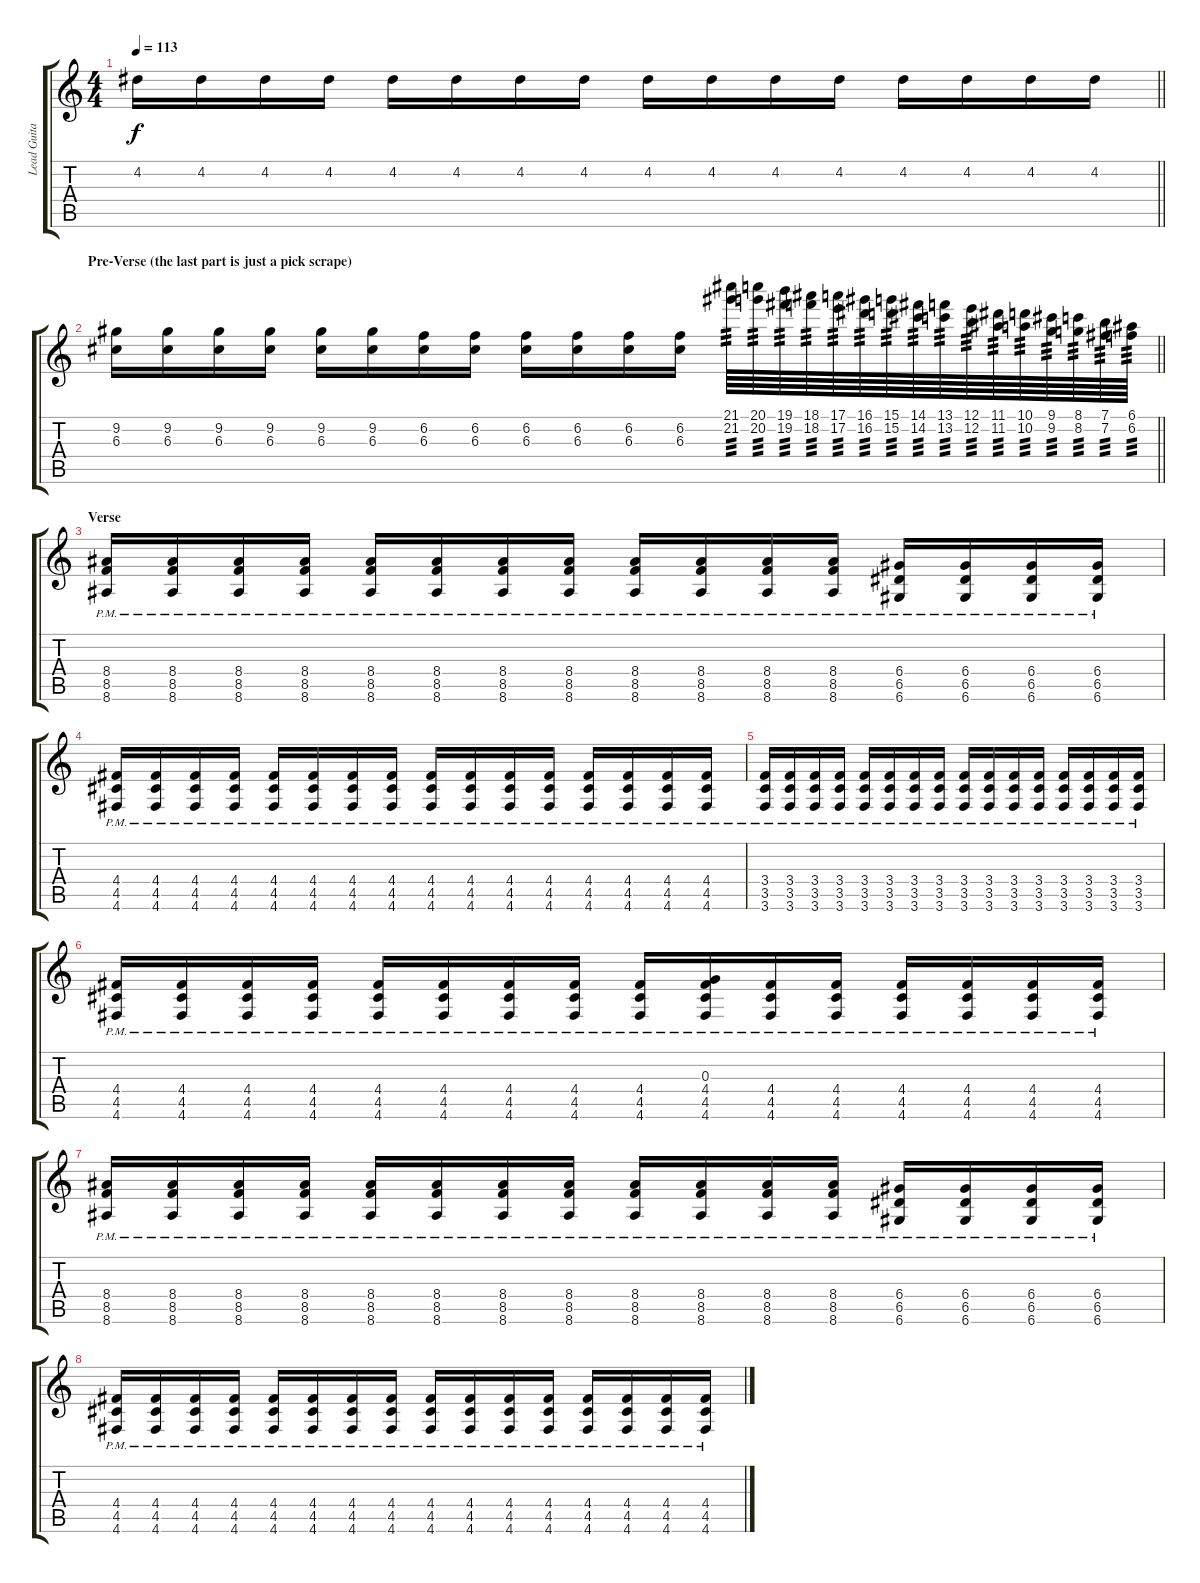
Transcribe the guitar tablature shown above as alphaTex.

\track ("Lead Guitar" "Lead Guita") {instrument overdrivenguitar}
\staff {score tabs}
\tuning (E4 B3 G3 D3 A2 D2) {hide}
\ts (4 4)
\tempo 113
\clef g2
\barLineRight lightlight
\ks c
4.2.16{dy f} 4.2.16 4.2.16 4.2.16 4.2.16 4.2.16 4.2.16 4.2.16 4.2.16 4.2.16 4.2.16 4.2.16 4.2.16 4.2.16 4.2.16 4.2.16 |
\section ("" "Pre-Verse (the last part is just a pick scrape)")
\barLineRight lightlight
(9.2 6.3).16 (9.2 6.3).16 (9.2 6.3).16 (9.2 6.3).16 (9.2 6.3).16 (9.2 6.3).16 (6.2 6.3).16 (6.2 6.3).16 (6.2 6.3).16 (6.2 6.3).16 (6.2 6.3).16 (6.2 6.3).16 (21.1 21.2).64{tp 3} (20.1 20.2).64{tp 3} (19.1 19.2).64{tp 3} (18.1 18.2).64{tp 3} (17.1 17.2).64{tp 3} (16.1 16.2).64{tp 3} (15.1 15.2).64{tp 3} (14.1 14.2).64{tp 3} (13.1 13.2).64{tp 3} (12.1 12.2).64{tp 3} (11.1 11.2).64{tp 3} (10.1 10.2).64{tp 3} (9.1 9.2).64{tp 3} (8.1 8.2).64{tp 3} (7.1 7.2).64{tp 3} (6.1 6.2).64{tp 3} |
\section ("" "Verse")
(8.4{pm} 8.5{pm} 8.6{pm}).16 (8.4{pm} 8.5{pm} 8.6{pm}).16 (8.4{pm} 8.5{pm} 8.6{pm}).16 (8.4{pm} 8.5{pm} 8.6{pm}).16 (8.4{pm} 8.5{pm} 8.6{pm}).16 (8.4{pm} 8.5{pm} 8.6{pm}).16 (8.4{pm} 8.5{pm} 8.6{pm}).16 (8.4{pm} 8.5{pm} 8.6{pm}).16 (8.4{pm} 8.5{pm} 8.6{pm}).16 (8.4{pm} 8.5{pm} 8.6{pm}).16 (8.4{pm} 8.5{pm} 8.6{pm}).16 (8.4{pm} 8.5{pm} 8.6{pm}).16 (6.4{pm} 6.5{pm} 6.6{pm}).16 (6.4{pm} 6.5{pm} 6.6{pm}).16 (6.4{pm} 6.5{pm} 6.6{pm}).16 (6.4{pm} 6.5{pm} 6.6{pm}).16 |
(4.4{pm} 4.5{pm} 4.6{pm}).16 (4.4{pm} 4.5{pm} 4.6{pm}).16 (4.4{pm} 4.5{pm} 4.6{pm}).16 (4.4{pm} 4.5{pm} 4.6{pm}).16 (4.4{pm} 4.5{pm} 4.6{pm}).16 (4.4{pm} 4.5{pm} 4.6{pm}).16 (4.4{pm} 4.5{pm} 4.6{pm}).16 (4.4{pm} 4.5{pm} 4.6{pm}).16 (4.4{pm} 4.5{pm} 4.6{pm}).16 (4.4{pm} 4.5{pm} 4.6{pm}).16 (4.4{pm} 4.5{pm} 4.6{pm}).16 (4.4{pm} 4.5{pm} 4.6{pm}).16 (4.4{pm} 4.5{pm} 4.6{pm}).16 (4.4{pm} 4.5{pm} 4.6{pm}).16 (4.4{pm} 4.5{pm} 4.6{pm}).16 (4.4{pm} 4.5{pm} 4.6{pm}).16 |
(3.4{pm} 3.5{pm} 3.6{pm}).16 (3.4{pm} 3.5{pm} 3.6{pm}).16 (3.4{pm} 3.5{pm} 3.6{pm}).16 (3.4{pm} 3.5{pm} 3.6{pm}).16 (3.4{pm} 3.5{pm} 3.6{pm}).16 (3.4{pm} 3.5{pm} 3.6{pm}).16 (3.4{pm} 3.5{pm} 3.6{pm}).16 (3.4{pm} 3.5{pm} 3.6{pm}).16 (3.4{pm} 3.5{pm} 3.6{pm}).16 (3.4{pm} 3.5{pm} 3.6{pm}).16 (3.4{pm} 3.5{pm} 3.6{pm}).16 (3.4{pm} 3.5{pm} 3.6{pm}).16 (3.4{pm} 3.5{pm} 3.6{pm}).16 (3.4{pm} 3.5{pm} 3.6{pm}).16 (3.4{pm} 3.5{pm} 3.6{pm}).16 (3.4{pm} 3.5{pm} 3.6{pm}).16 |
(4.4{pm} 4.5{pm} 4.6{pm}).16 (4.4{pm} 4.5{pm} 4.6{pm}).16 (4.4{pm} 4.5{pm} 4.6{pm}).16 (4.4{pm} 4.5{pm} 4.6{pm}).16 (4.4{pm} 4.5{pm} 4.6{pm}).16 (4.4{pm} 4.5{pm} 4.6{pm}).16 (4.4{pm} 4.5{pm} 4.6{pm}).16 (4.4{pm} 4.5{pm} 4.6{pm}).16 (4.4{pm} 4.5{pm} 4.6{pm}).16 (0.3 4.4{pm} 4.5{pm} 4.6{pm}).16 (4.4{pm} 4.5{pm} 4.6{pm}).16 (4.4{pm} 4.5{pm} 4.6{pm}).16 (4.4{pm} 4.5{pm} 4.6{pm}).16 (4.4{pm} 4.5{pm} 4.6{pm}).16 (4.4{pm} 4.5{pm} 4.6{pm}).16 (4.4{pm} 4.5{pm} 4.6{pm}).16 |
(8.4{pm} 8.5{pm} 8.6{pm}).16 (8.4{pm} 8.5{pm} 8.6{pm}).16 (8.4{pm} 8.5{pm} 8.6{pm}).16 (8.4{pm} 8.5{pm} 8.6{pm}).16 (8.4{pm} 8.5{pm} 8.6{pm}).16 (8.4{pm} 8.5{pm} 8.6{pm}).16 (8.4{pm} 8.5{pm} 8.6{pm}).16 (8.4{pm} 8.5{pm} 8.6{pm}).16 (8.4{pm} 8.5{pm} 8.6{pm}).16 (8.4{pm} 8.5{pm} 8.6{pm}).16 (8.4{pm} 8.5{pm} 8.6{pm}).16 (8.4{pm} 8.5{pm} 8.6{pm}).16 (6.4{pm} 6.5{pm} 6.6{pm}).16 (6.4{pm} 6.5{pm} 6.6{pm}).16 (6.4{pm} 6.5{pm} 6.6{pm}).16 (6.4{pm} 6.5{pm} 6.6{pm}).16 |
(4.4{pm} 4.5{pm} 4.6{pm}).16 (4.4{pm} 4.5{pm} 4.6{pm}).16 (4.4{pm} 4.5{pm} 4.6{pm}).16 (4.4{pm} 4.5{pm} 4.6{pm}).16 (4.4{pm} 4.5{pm} 4.6{pm}).16 (4.4{pm} 4.5{pm} 4.6{pm}).16 (4.4{pm} 4.5{pm} 4.6{pm}).16 (4.4{pm} 4.5{pm} 4.6{pm}).16 (4.4{pm} 4.5{pm} 4.6{pm}).16 (4.4{pm} 4.5{pm} 4.6{pm}).16 (4.4{pm} 4.5{pm} 4.6{pm}).16 (4.4{pm} 4.5{pm} 4.6{pm}).16 (4.4{pm} 4.5{pm} 4.6{pm}).16 (4.4{pm} 4.5{pm} 4.6{pm}).16 (4.4{pm} 4.5{pm} 4.6{pm}).16 (4.4{pm} 4.5{pm} 4.6{pm}).16
